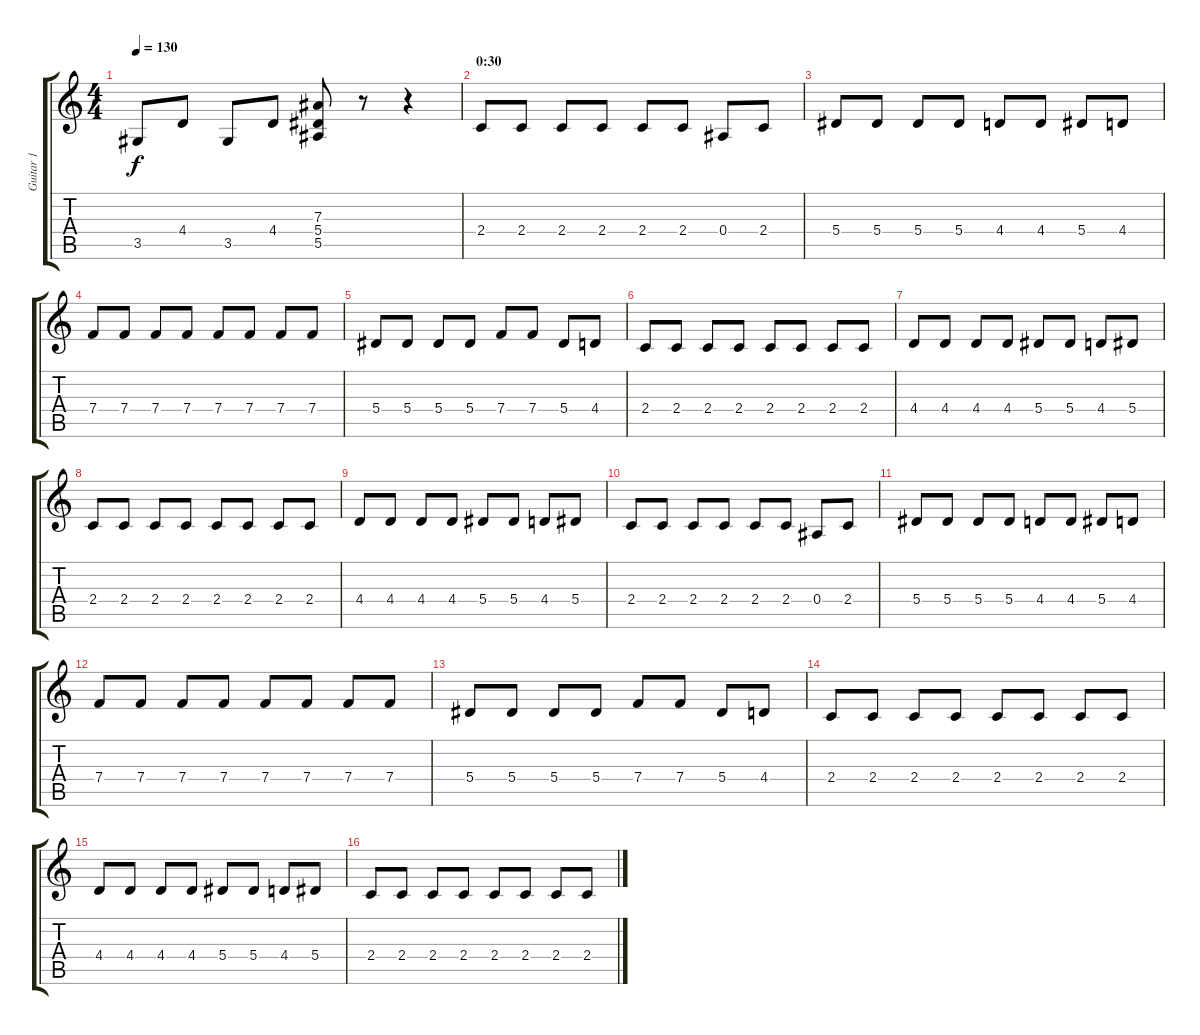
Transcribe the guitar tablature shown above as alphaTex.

\track ("Guitar 1" "Guitar 1") {instrument distortionguitar}
\staff {score tabs}
\tuning (C4 G3 Eb3 Bb2 F2 C2) {hide}
\ts (4 4)
\tempo 130
\clef g2
\ks c
3.5.8{dy f} 4.4.8 3.5.8 4.4.8 (7.3 5.4 5.5).8 r.8 r.4 |
\section ("" "0:30")
2.4.8{instrument overdrivenguitar} 2.4.8 2.4.8 2.4.8 2.4.8 2.4.8 0.4.8 2.4.8 |
5.4.8 5.4.8 5.4.8 5.4.8 4.4.8 4.4.8 5.4.8 4.4.8 |
7.4.8 7.4.8 7.4.8 7.4.8 7.4.8 7.4.8 7.4.8 7.4.8 |
5.4.8 5.4.8 5.4.8 5.4.8 7.4.8 7.4.8 5.4.8 4.4.8 |
2.4.8 2.4.8 2.4.8 2.4.8 2.4.8 2.4.8 2.4.8 2.4.8 |
4.4.8 4.4.8 4.4.8 4.4.8 5.4.8 5.4.8 4.4.8 5.4.8 |
2.4.8 2.4.8 2.4.8 2.4.8 2.4.8 2.4.8 2.4.8 2.4.8 |
4.4.8 4.4.8 4.4.8 4.4.8 5.4.8 5.4.8 4.4.8 5.4.8 |
2.4.8 2.4.8 2.4.8 2.4.8 2.4.8 2.4.8 0.4.8 2.4.8 |
5.4.8 5.4.8 5.4.8 5.4.8 4.4.8 4.4.8 5.4.8 4.4.8 |
7.4.8 7.4.8 7.4.8 7.4.8 7.4.8 7.4.8 7.4.8 7.4.8 |
5.4.8 5.4.8 5.4.8 5.4.8 7.4.8 7.4.8 5.4.8 4.4.8 |
2.4.8 2.4.8 2.4.8 2.4.8 2.4.8 2.4.8 2.4.8 2.4.8 |
4.4.8 4.4.8 4.4.8 4.4.8 5.4.8 5.4.8 4.4.8 5.4.8 |
2.4.8 2.4.8 2.4.8 2.4.8 2.4.8 2.4.8 2.4.8 2.4.8
